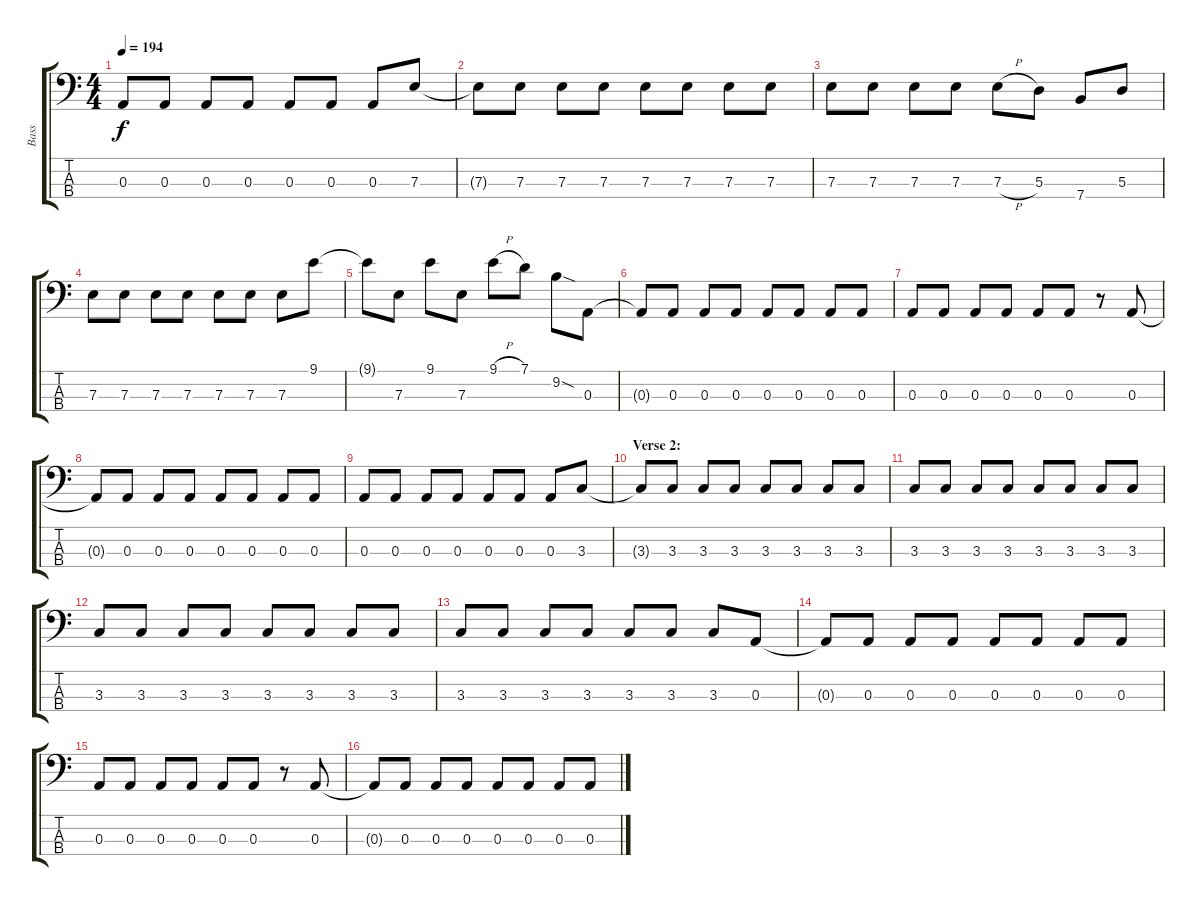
\track ("Bass" "Bass") {instrument electricbasspick}
\staff {score tabs}
\tuning (G2 D2 A1 E1) {hide}
\ts (4 4)
\tempo 194
\clef f4
\ks c
0.3.8{dy f} 0.3.8 0.3.8 0.3.8 0.3.8 0.3.8 0.3.8 7.3.8 |
7.3{t}.8 7.3.8 7.3.8 7.3.8 7.3.8 7.3.8 7.3.8 7.3.8 |
7.3.8 7.3.8 7.3.8 7.3.8 7.3{h}.8 5.3.8 7.4.8 5.3.8 |
7.3.8 7.3.8 7.3.8 7.3.8 7.3.8 7.3.8 7.3.8 9.1.8 |
9.1{t}.8 7.3.8 9.1.8 7.3.8 9.1{h}.8 7.1.8 9.2{sod}.8 0.3.8 |
0.3{t}.8 0.3.8 0.3.8 0.3.8 0.3.8 0.3.8 0.3.8 0.3.8 |
0.3.8 0.3.8 0.3.8 0.3.8 0.3.8 0.3.8 r.8 0.3.8 |
0.3{t}.8 0.3.8 0.3.8 0.3.8 0.3.8 0.3.8 0.3.8 0.3.8 |
0.3.8 0.3.8 0.3.8 0.3.8 0.3.8 0.3.8 0.3.8 3.3.8 |
\section ("" "Verse 2:")
3.3{t}.8 3.3.8 3.3.8 3.3.8 3.3.8 3.3.8 3.3.8 3.3.8 |
3.3.8 3.3.8 3.3.8 3.3.8 3.3.8 3.3.8 3.3.8 3.3.8 |
3.3.8 3.3.8 3.3.8 3.3.8 3.3.8 3.3.8 3.3.8 3.3.8 |
3.3.8 3.3.8 3.3.8 3.3.8 3.3.8 3.3.8 3.3.8 0.3.8 |
0.3{t}.8 0.3.8 0.3.8 0.3.8 0.3.8 0.3.8 0.3.8 0.3.8 |
0.3.8 0.3.8 0.3.8 0.3.8 0.3.8 0.3.8 r.8 0.3.8 |
0.3{t}.8 0.3.8 0.3.8 0.3.8 0.3.8 0.3.8 0.3.8 0.3.8
